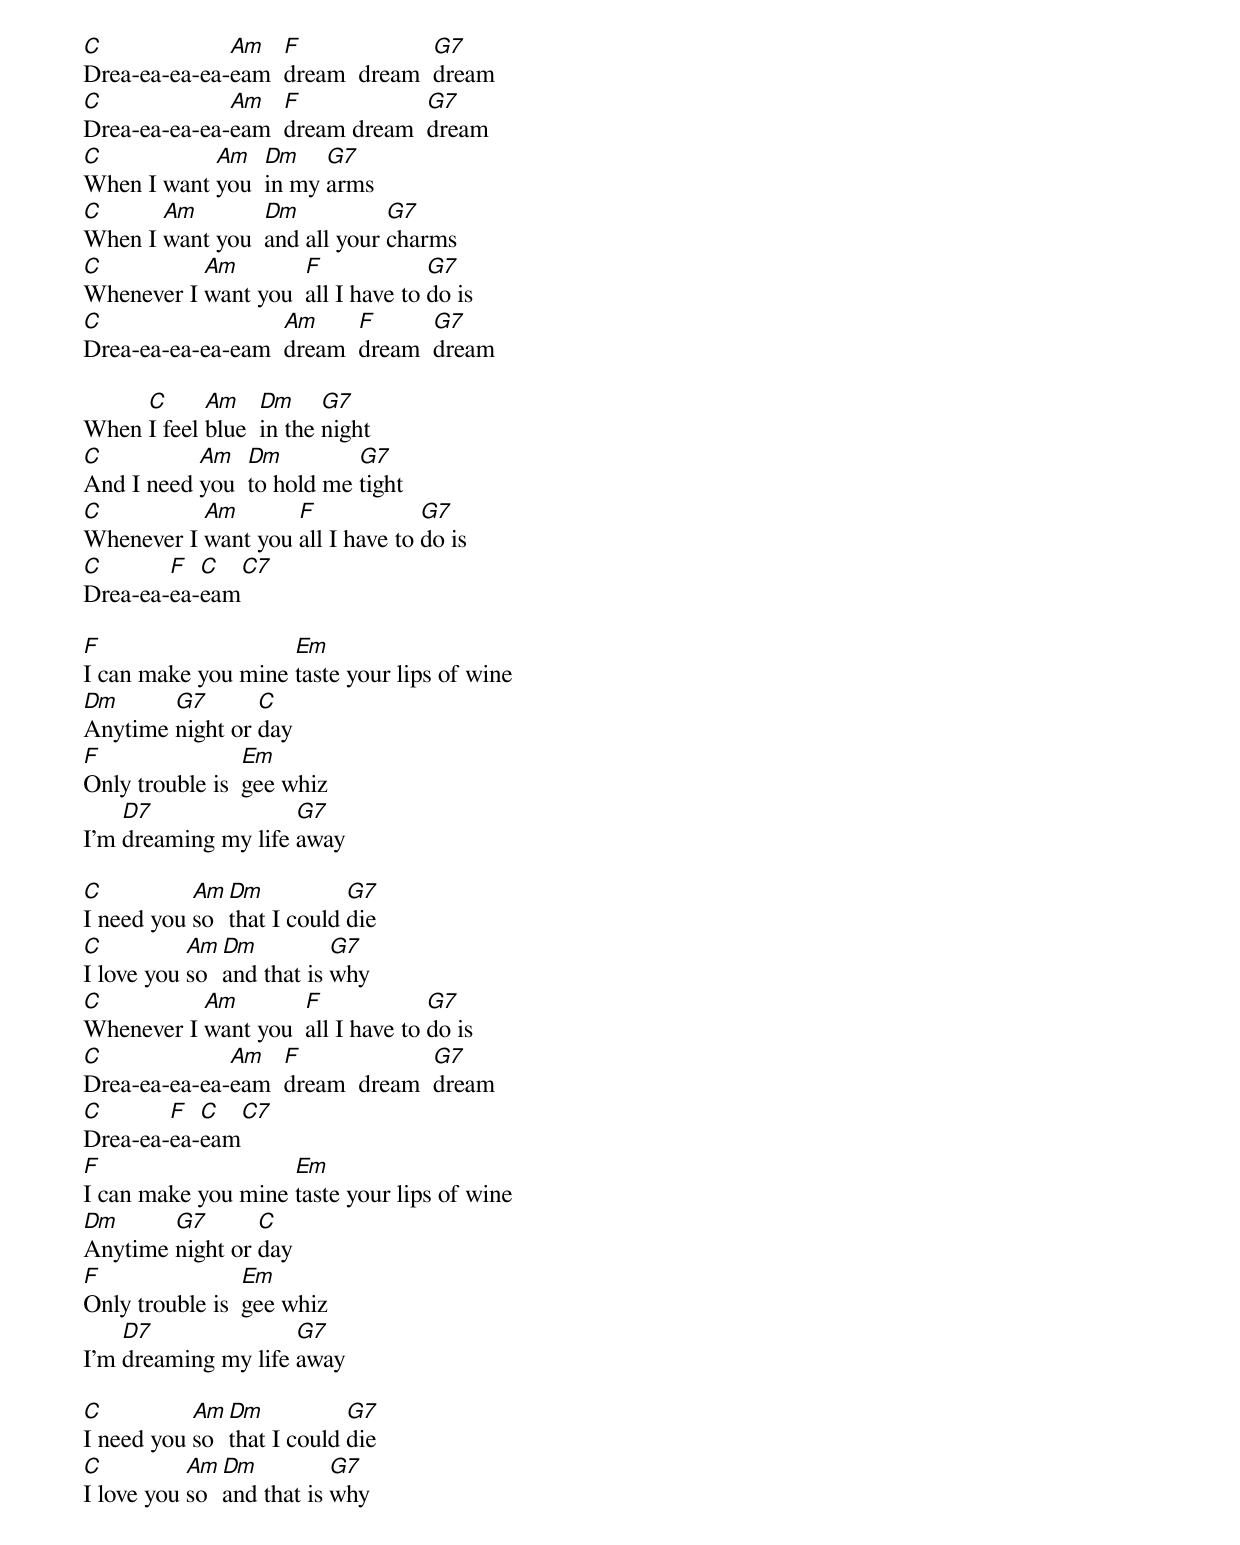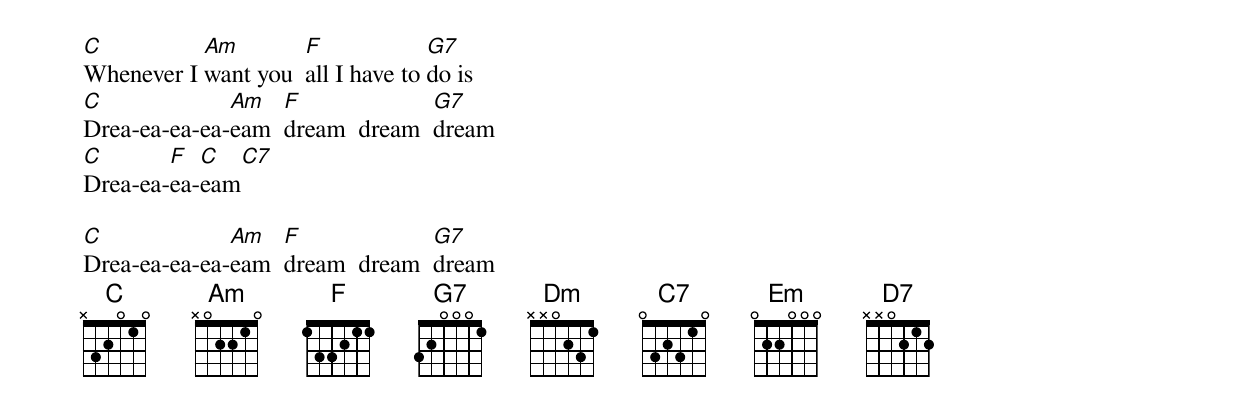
C             Am   F             G7
Drea-ea-ea-ea-eam  dream  dream  dream
C             Am   F            G7
Drea-ea-ea-ea-eam  dream dream  dream
C           Am   Dm    G7
When I want you  in my arms
C      Am        Dm           G7
When I want you  and all your charms
C          Am        F             G7
Whenever I want you  all I have to do is
C                  Am     F      G7
Drea-ea-ea-ea-eam  dream  dream  dream

     C      Am    Dm     G7
When I feel blue  in the night
C          Am   Dm         G7
And I need you  to hold me tight
C          Am       F             G7
Whenever I want you all I have to do is
C       F  C   C7
Drea-ea-ea-eam

F                   Em
I can make you mine taste your lips of wine
Dm      G7       C
Anytime night or day
F                Em
Only trouble is  gee whiz
    D7               G7
I'm dreaming my life away

C          Am  Dm           G7
I need you so  that I could die
C          Am  Dm          G7
I love you so  and that is why
C          Am        F             G7
Whenever I want you  all I have to do is
C             Am   F             G7
Drea-ea-ea-ea-eam  dream  dream  dream
C       F  C   C7
Drea-ea-ea-eam
F                   Em
I can make you mine taste your lips of wine
Dm      G7       C
Anytime night or day
F                Em
Only trouble is  gee whiz
    D7               G7
I'm dreaming my life away

C          Am  Dm           G7
I need you so  that I could die
C          Am  Dm          G7
I love you so  and that is why
C          Am        F             G7
Whenever I want you  all I have to do is
C             Am   F             G7
Drea-ea-ea-ea-eam  dream  dream  dream
C       F  C   C7
Drea-ea-ea-eam

C             Am   F             G7
Drea-ea-ea-ea-eam  dream  dream  dream
